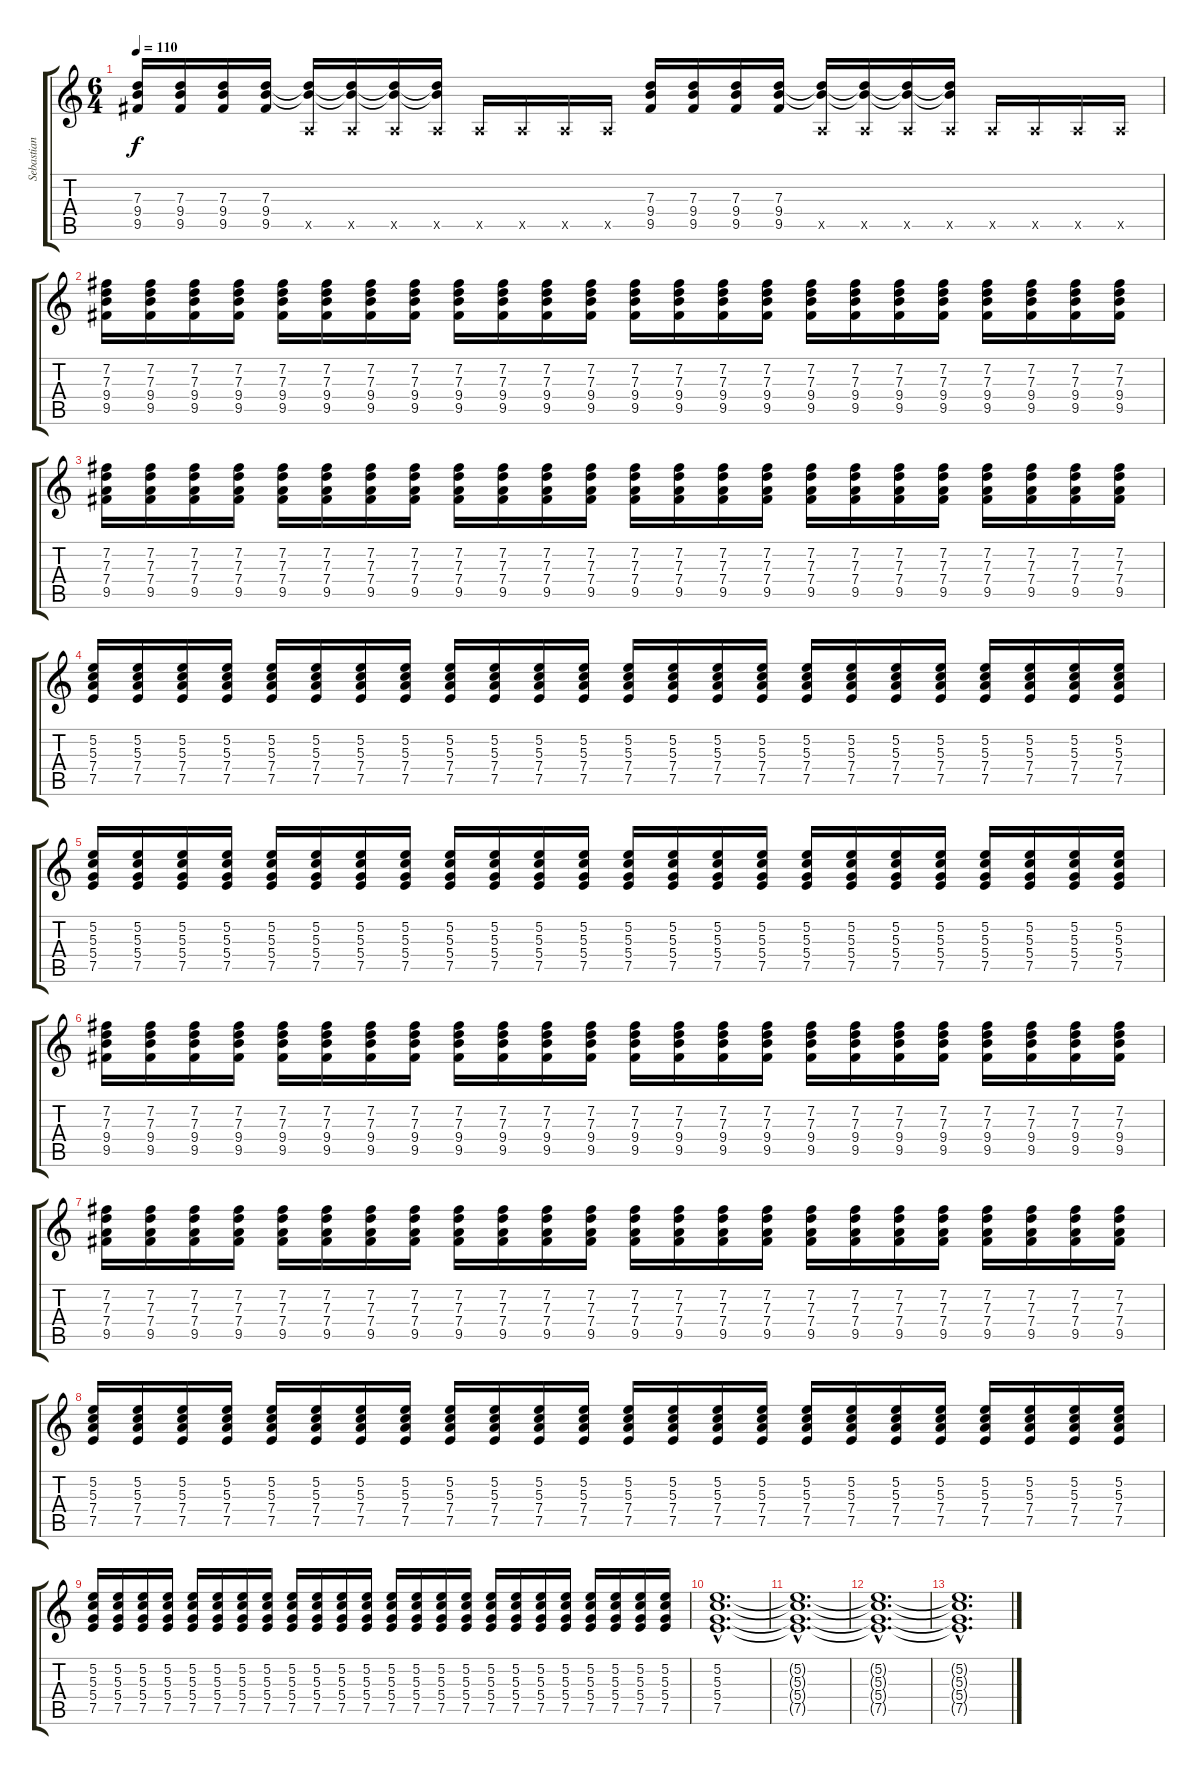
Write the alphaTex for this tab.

\track ("Sebastian" "Sebastian") {instrument acousticguitarsteel}
\staff {score tabs}
\tuning (E4 B3 G3 D3 A2 E2) {hide}
\ts (6 4)
\tempo 110
\clef g2
\ks c
(7.3 9.4 9.5).16{dy f} (7.3 9.4 9.5).16 (7.3 9.4 9.5).16 (7.3 9.4 9.5).16 (7.3{t} 9.4{t} 0.5{x}).16 (7.3{t} 9.4{t} 0.5{x}).16 (7.3{t} 9.4{t} 0.5{x}).16 (7.3{t} 9.4{t} 0.5{x}).16 0.5{x}.16 0.5{x}.16 0.5{x}.16 0.5{x}.16 (7.3 9.4 9.5).16 (7.3 9.4 9.5).16 (7.3 9.4 9.5).16 (7.3 9.4 9.5).16 (7.3{t} 9.4{t} 0.5{x}).16 (7.3{t} 9.4{t} 0.5{x}).16 (7.3{t} 9.4{t} 0.5{x}).16 (7.3{t} 9.4{t} 0.5{x}).16 0.5{x}.16 0.5{x}.16 0.5{x}.16 0.5{x}.16 |
(7.2 7.3 9.4 9.5).16 (7.2 7.3 9.4 9.5).16 (7.2 7.3 9.4 9.5).16 (7.2 7.3 9.4 9.5).16 (7.2 7.3 9.4 9.5).16 (7.2 7.3 9.4 9.5).16 (7.2 7.3 9.4 9.5).16 (7.2 7.3 9.4 9.5).16 (7.2 7.3 9.4 9.5).16 (7.2 7.3 9.4 9.5).16 (7.2 7.3 9.4 9.5).16 (7.2 7.3 9.4 9.5).16 (7.2 7.3 9.4 9.5).16 (7.2 7.3 9.4 9.5).16 (7.2 7.3 9.4 9.5).16 (7.2 7.3 9.4 9.5).16 (7.2 7.3 9.4 9.5).16 (7.2 7.3 9.4 9.5).16 (7.2 7.3 9.4 9.5).16 (7.2 7.3 9.4 9.5).16 (7.2 7.3 9.4 9.5).16 (7.2 7.3 9.4 9.5).16 (7.2 7.3 9.4 9.5).16 (7.2 7.3 9.4 9.5).16 |
(7.2 7.3 7.4 9.5).16 (7.2 7.3 7.4 9.5).16 (7.2 7.3 7.4 9.5).16 (7.2 7.3 7.4 9.5).16 (7.2 7.3 7.4 9.5).16 (7.2 7.3 7.4 9.5).16 (7.2 7.3 7.4 9.5).16 (7.2 7.3 7.4 9.5).16 (7.2 7.3 7.4 9.5).16 (7.2 7.3 7.4 9.5).16 (7.2 7.3 7.4 9.5).16 (7.2 7.3 7.4 9.5).16 (7.2 7.3 7.4 9.5).16 (7.2 7.3 7.4 9.5).16 (7.2 7.3 7.4 9.5).16 (7.2 7.3 7.4 9.5).16 (7.2 7.3 7.4 9.5).16 (7.2 7.3 7.4 9.5).16 (7.2 7.3 7.4 9.5).16 (7.2 7.3 7.4 9.5).16 (7.2 7.3 7.4 9.5).16 (7.2 7.3 7.4 9.5).16 (7.2 7.3 7.4 9.5).16 (7.2 7.3 7.4 9.5).16 |
(5.2 5.3 7.4 7.5).16 (5.2 5.3 7.4 7.5).16 (5.2 5.3 7.4 7.5).16 (5.2 5.3 7.4 7.5).16 (5.2 5.3 7.4 7.5).16 (5.2 5.3 7.4 7.5).16 (5.2 5.3 7.4 7.5).16 (5.2 5.3 7.4 7.5).16 (5.2 5.3 7.4 7.5).16 (5.2 5.3 7.4 7.5).16 (5.2 5.3 7.4 7.5).16 (5.2 5.3 7.4 7.5).16 (5.2 5.3 7.4 7.5).16 (5.2 5.3 7.4 7.5).16 (5.2 5.3 7.4 7.5).16 (5.2 5.3 7.4 7.5).16 (5.2 5.3 7.4 7.5).16 (5.2 5.3 7.4 7.5).16 (5.2 5.3 7.4 7.5).16 (5.2 5.3 7.4 7.5).16 (5.2 5.3 7.4 7.5).16 (5.2 5.3 7.4 7.5).16 (5.2 5.3 7.4 7.5).16 (5.2 5.3 7.4 7.5).16 |
(5.2 5.3 5.4 7.5).16 (5.2 5.3 5.4 7.5).16 (5.2 5.3 5.4 7.5).16 (5.2 5.3 5.4 7.5).16 (5.2 5.3 5.4 7.5).16 (5.2 5.3 5.4 7.5).16 (5.2 5.3 5.4 7.5).16 (5.2 5.3 5.4 7.5).16 (5.2 5.3 5.4 7.5).16 (5.2 5.3 5.4 7.5).16 (5.2 5.3 5.4 7.5).16 (5.2 5.3 5.4 7.5).16 (5.2 5.3 5.4 7.5).16 (5.2 5.3 5.4 7.5).16 (5.2 5.3 5.4 7.5).16 (5.2 5.3 5.4 7.5).16 (5.2 5.3 5.4 7.5).16 (5.2 5.3 5.4 7.5).16 (5.2 5.3 5.4 7.5).16 (5.2 5.3 5.4 7.5).16 (5.2 5.3 5.4 7.5).16 (5.2 5.3 5.4 7.5).16 (5.2 5.3 5.4 7.5).16 (5.2 5.3 5.4 7.5).16 |
(7.2 7.3 9.4 9.5).16 (7.2 7.3 9.4 9.5).16 (7.2 7.3 9.4 9.5).16 (7.2 7.3 9.4 9.5).16 (7.2 7.3 9.4 9.5).16 (7.2 7.3 9.4 9.5).16 (7.2 7.3 9.4 9.5).16 (7.2 7.3 9.4 9.5).16 (7.2 7.3 9.4 9.5).16 (7.2 7.3 9.4 9.5).16 (7.2 7.3 9.4 9.5).16 (7.2 7.3 9.4 9.5).16 (7.2 7.3 9.4 9.5).16 (7.2 7.3 9.4 9.5).16 (7.2 7.3 9.4 9.5).16 (7.2 7.3 9.4 9.5).16 (7.2 7.3 9.4 9.5).16 (7.2 7.3 9.4 9.5).16 (7.2 7.3 9.4 9.5).16 (7.2 7.3 9.4 9.5).16 (7.2 7.3 9.4 9.5).16 (7.2 7.3 9.4 9.5).16 (7.2 7.3 9.4 9.5).16 (7.2 7.3 9.4 9.5).16 |
(7.2 7.3 7.4 9.5).16 (7.2 7.3 7.4 9.5).16 (7.2 7.3 7.4 9.5).16 (7.2 7.3 7.4 9.5).16 (7.2 7.3 7.4 9.5).16 (7.2 7.3 7.4 9.5).16 (7.2 7.3 7.4 9.5).16 (7.2 7.3 7.4 9.5).16 (7.2 7.3 7.4 9.5).16 (7.2 7.3 7.4 9.5).16 (7.2 7.3 7.4 9.5).16 (7.2 7.3 7.4 9.5).16 (7.2 7.3 7.4 9.5).16 (7.2 7.3 7.4 9.5).16 (7.2 7.3 7.4 9.5).16 (7.2 7.3 7.4 9.5).16 (7.2 7.3 7.4 9.5).16 (7.2 7.3 7.4 9.5).16 (7.2 7.3 7.4 9.5).16 (7.2 7.3 7.4 9.5).16 (7.2 7.3 7.4 9.5).16 (7.2 7.3 7.4 9.5).16 (7.2 7.3 7.4 9.5).16 (7.2 7.3 7.4 9.5).16 |
(5.2 5.3 7.4 7.5).16 (5.2 5.3 7.4 7.5).16 (5.2 5.3 7.4 7.5).16 (5.2 5.3 7.4 7.5).16 (5.2 5.3 7.4 7.5).16 (5.2 5.3 7.4 7.5).16 (5.2 5.3 7.4 7.5).16 (5.2 5.3 7.4 7.5).16 (5.2 5.3 7.4 7.5).16 (5.2 5.3 7.4 7.5).16 (5.2 5.3 7.4 7.5).16 (5.2 5.3 7.4 7.5).16 (5.2 5.3 7.4 7.5).16 (5.2 5.3 7.4 7.5).16 (5.2 5.3 7.4 7.5).16 (5.2 5.3 7.4 7.5).16 (5.2 5.3 7.4 7.5).16 (5.2 5.3 7.4 7.5).16 (5.2 5.3 7.4 7.5).16 (5.2 5.3 7.4 7.5).16 (5.2 5.3 7.4 7.5).16 (5.2 5.3 7.4 7.5).16 (5.2 5.3 7.4 7.5).16 (5.2 5.3 7.4 7.5).16 |
(5.2 5.3 5.4 7.5).16 (5.2 5.3 5.4 7.5).16 (5.2 5.3 5.4 7.5).16 (5.2 5.3 5.4 7.5).16 (5.2 5.3 5.4 7.5).16 (5.2 5.3 5.4 7.5).16 (5.2 5.3 5.4 7.5).16 (5.2 5.3 5.4 7.5).16 (5.2 5.3 5.4 7.5).16 (5.2 5.3 5.4 7.5).16 (5.2 5.3 5.4 7.5).16 (5.2 5.3 5.4 7.5).16 (5.2 5.3 5.4 7.5).16 (5.2 5.3 5.4 7.5).16 (5.2 5.3 5.4 7.5).16 (5.2 5.3 5.4 7.5).16 (5.2 5.3 5.4 7.5).16 (5.2 5.3 5.4 7.5).16 (5.2 5.3 5.4 7.5).16 (5.2 5.3 5.4 7.5).16 (5.2 5.3 5.4 7.5).16 (5.2 5.3 5.4 7.5).16 (5.2 5.3 5.4 7.5).16 (5.2 5.3 5.4 7.5).16 |
(5.2{hac} 5.3{hac} 5.4{hac} 7.5{hac}).1{d} |
(5.2{hac t} 5.3{hac t} 5.4{hac t} 7.5{hac t}).1{d} |
(5.2{hac t} 5.3{hac t} 5.4{hac t} 7.5{hac t}).1{d} |
(5.2{hac t} 5.3{hac t} 5.4{hac t} 7.5{hac t}).1{d}
